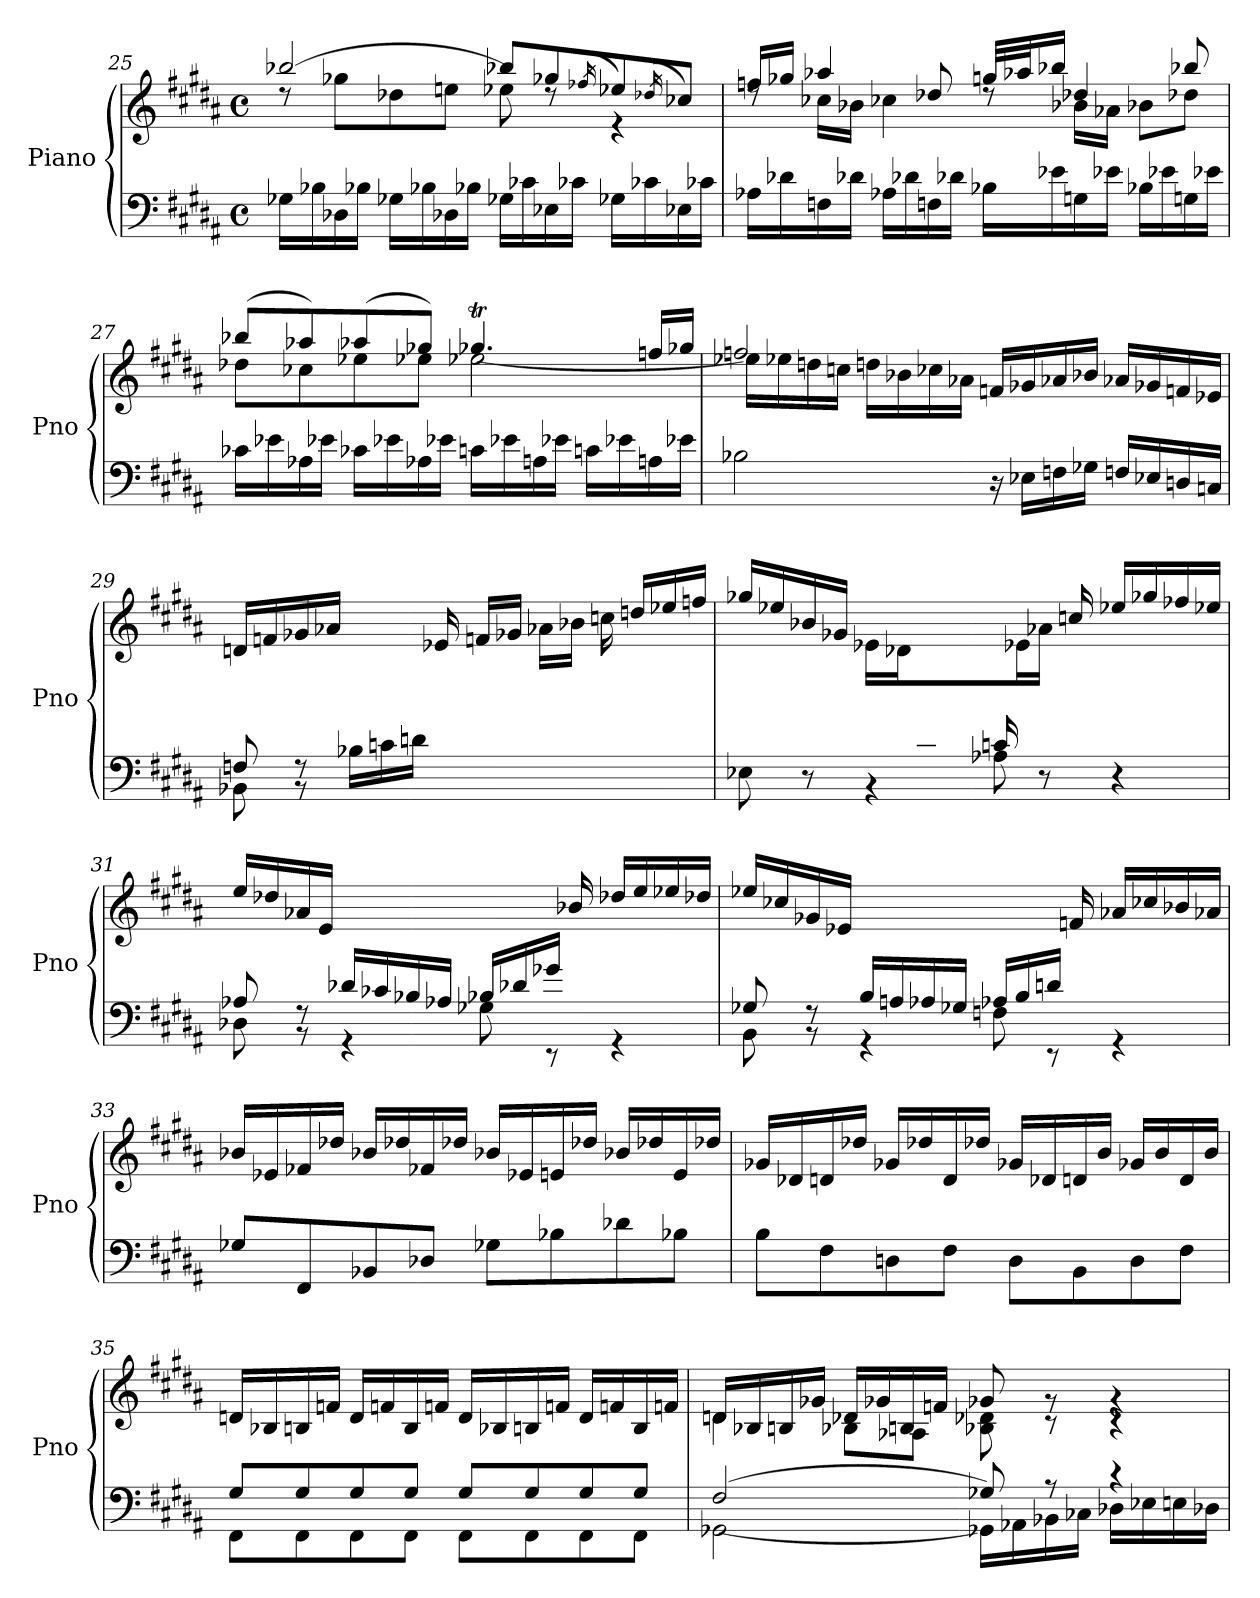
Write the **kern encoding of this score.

**kern	**kern
*part1	*part1
*staff2	*staff1
*I"Piano	*
*I'Pno	*
!!LO:LB:g=z
*clefF4	*clefG2
*k[f#c#g#d#a#]	*k[f#c#g#d#a#]
*M4/4	*M4/4
*met(c)	*met(c)
=25	=25
*	*^
16G-Xi\LL	[2bb-Xi/	8rdd
16B-Xi\	.	.
16D-Xi\	.	8gg-Xi\L
16B-Xi\JJ	.	.
16G-Xi\LL	.	8dd-Xi\
16B-Xi\	.	.
16D-Xi\	.	8een\J
16B-Xi\JJ	.	.
16G-Xi\LL	8bb-Xi/L]	8ee-Xi\
16c-Xi\	.	.
16E-Xi\	8gg-Xi/	8rdd
16c-Xi\JJ	.	.
.	(>16qff-Xi/	.
16G-Xi\LL	8ee-Xi/)	4r
16c-Xi\	.	.
.	(>16qdd-Xi/	.
16E-Xi\	8cc-Xi/J)	.
16c-Xi\JJ	.	.
=26	=26	=26
16A-Xi\LL	16ffni/LL	8rdd
16d-Xi\	16gg-Xi/JJ	.
16Fni\	4aa-Xi/	16cc-Xi\LL
16d-Xi\JJ	.	16b-Xi\JJ
16A-Xi\LL	.	4cc-Xi\
16d-Xi\	.	.
16Fni\	8dd-Xi/	.
16d-Xi\JJ	.	.
16B-Xi\LL	32ggni/LLL	8rdd
.	32aa-Xi/J	.
16e-Xi\	16bb-Xi/JJ	.
16Gni\	4dd-Xi/	16b-Xi\LL
16e-Xi\JJ	.	16a-Xi\JJ
16B-Xi\LL	.	8b-Xi\L
16e-Xi\	.	.
16Gni\	8bb-Xi/	8dd-Xi\J
16e-Xi\JJ	.	.
=27	=27	=27
16c-Xi\LL	(8bb-Xi/L	8dd-Xi\L
16e-Xi\	.	.
16A-Xi\	8aa-Xi/)	8cc-Xi\
16e-Xi\JJ	.	.
16c-Xi\LL	(8aa-Xi/	8ee-Xi\
16e-Xi\	.	.
16A-Xi\	8gg-Xi/J)	8ee-Xi\J
16e-Xi\JJ	.	.
16cni\LL	4.gg-XTi/	[2ee-Xi\
16e-Xi\	.	.
16Ani\	.	.
16e-Xi\JJ	.	.
16cni\LL	.	.
16e-Xi\	.	.
16Ani\	16ffni/LL	.
16e-Xi\JJ	16gg-Xi/JJ	.
!!LO:LB:g=z	!!
=28	=28	=28
*^	*	*
2ryy	2B-Xi\	2ffni/	16ee-Xi\LL]
.	.	.	16ee-Xi\
.	.	.	16ddni\
.	.	.	16ccni\JJ
.	.	.	16ddni\LL
.	.	.	16b-Xi\
.	.	.	16cc-Xi\
.	.	.	16a-Xi\JJ
2ryy	16r	16fni/LL	2ryy
.	16E-Xi\LL	16g-Xi/	.
.	16Fni\	16a-Xi/	.
.	16G-Xi\JJ	16b-Xi/JJ	.
.	16Fni/LL	16a-Xi/LL	.
.	16E-Xi/	16g-Xi/	.
.	16Dni/	16fni/	.
.	16Cni/JJ	16e-Xi/JJ	.
=29	=29	=29	=29
*	*	*	*^
8Fni/	8BB-Xi\	16dni/LL	2ryy	4ryy
.	.	16fni/	.	.
8rBB	8rF	16g-Xi/	.	.
.	.	16a-Xi/JJ	.	.
16B-Xi\LL	2.ryy	8.ryy	.	2.ryy
16cni\	.	.	.	.
16dni\JJ	.	.	.	.
8.ryy	.	16e-Xi/	.	.
.	.	16fni/LL	8ryy	.
.	.	16g-Xi/JJ	.	.
8.ryy	.	8.ryy	16a-Xi\LL	.
.	.	.	16b-Xi\JJ	.
.	.	.	16ccni\	.
8.ryy	.	16ddni/LL	8.ryy	.
.	.	16ee-Xi/	.	.
.	.	16ffni/JJ	.	.
*	*	*v	*v	*v
!!LO:LB:g=z
=30	=30	=30
4.ryy	8E-Xi\	16gg-Xi/LL
.	.	16ee-Xi/
.	8r	16b-Xi/
.	.	16g-Xi/JJ
.	4r	16e-Xi\LL
.	.	16d-Xi\
16cni/	.	8.ryy
16B-Xi/JJ	.	.
16cni/LL	8A-Xi\	.
4..ryy	.	16e-Xi\
.	8r	16a-Xi\JJ
.	.	16ccni/
.	4r	16ee-Xi/LL
.	.	16gg-Xi/
.	.	16ff-Xj/
.	.	16ee-Xi/JJ
=31	=31	=31
*	*^	*^
4ryy	8A-Xi/	8D-Xi\	16ee/LL	4ryy
.	.	.	16dd-Xi/	.
.	8rBB	8rF	16a-Xi/	.
.	.	.	16e/JJ	.
16d-Xi/LL	4rGG	2.ryy	4..ryy	2.ryy
16c-Xi/	.	.	.	.
16B-Xi/	.	.	.	.
16A-Xi/JJ	.	.	.	.
16B-Xi/LL	8G-Xi\	.	.	.
16d-Xi/	.	.	.	.
16g-Xi/JJ	8rEE	.	.	.
4ryy	.	.	16b-Xi/	.
.	4rGG	.	16dd-Xi/LL	.
.	.	.	16ee/	.
.	.	.	16ee-Xi/	.
16ryy	.	.	16dd-Xi/JJ	.
=32	=32	=32	=32	=32
4ryy	8G-Xi/	8BB\	16ee-Xi/LL	4ryy
.	.	.	16cc-Xi/	.
.	8rBB	8rF	16g-Xi/	.
.	.	.	16e-Xi/JJ	.
16B/LL	4rGG	2.ryy	4..ryy	2.ryy
16An/	.	.	.	.
16A-Xi/	.	.	.	.
16G-Xi/JJ	.	.	.	.
16A-Xi/LL	8Fni\	.	.	.
16B/	.	.	.	.
16dn/JJ	8rEE	.	.	.
4ryy	.	.	16fni/	.
.	4rGG	.	16a-Xi/LL	.
.	.	.	16cc-Xi/	.
.	.	.	16b-Xi/	.
16ryy	.	.	16a-Xi/JJ	.
*v	*v	*v	*	*
*	*v	*v
!!LO:PB:g=z
=33	=33
8G-Xi/L	16b-Xi/LL
.	16e-Xi/
8FF#/	16f-Xi/
.	16dd-Xi/JJ
8BB-Xi/	16b-Xi/LL
.	16dd-Xi/
8D-Xi/J	16f-Xi/
.	16dd-Xi/JJ
8G-Xi\L	16b-Xi/LL
.	16e-Xi/
8B-Xi\	16e/
.	16dd-Xi/JJ
8d-Xi\	16b-Xi/LL
.	16dd-Xi/
8B-Xi\J	16e/
.	16dd-Xi/JJ
=34	=34
8B\L	16g-Xi/LL
.	16d-Xi/
8F#\	16dn/
.	16dd-Xi/JJ
8Dn\	16g-Xi/LL
.	16dd-Xi/
8F#\J	16d/
.	16dd-Xi/JJ
8D\L	16g-Xi/LL
.	16d-Xi/
8BB\	16d/
.	16b/JJ
8D\	16g-Xi/LL
.	16b/
8F#\J	16d/
.	16b/JJ
=35	=35
*^	*
8G#/L	8FF#\L	16dn/LL
.	.	16B-Xi/
8G#/	8FF#\	16B/
.	.	16fni/JJ
8G#/	8FF#\	16d/LL
.	.	16fni/
8G#/J	8FF#\J	16B/
.	.	16fni/JJ
8G#/L	8FF#\L	16d/LL
.	.	16B-Xi/
8G#/	8FF#\	16B/
.	.	16fni/JJ
8G#/	8FF#\	16d/LL
.	.	16fni/
8G#/J	8FF#\J	16B/
.	.	16fni/JJ
!!LO:LB:g=z
=36	=36	=36
*	*	*^
[2F#/	[2GG-Xi\	16dn/LL	4d\
.	.	16B-Xi/	.
.	.	16B/	.
.	.	16g-Xi/JJ	.
.	.	16d-Xi/LL	8B-Xi\L
.	.	16g-Xi/	.
.	.	16B/	8A-Xi\J
.	.	16fni/JJ	.
8G-Xi/]	16GG-Xi\LL]	8g-Xi/	8B-Xi\ 8d-Xi\
.	16AA-Xi\	.	.
8r	16BB-Xi\	8rg	8r
.	16C-Xj\JJ	.	.
4r	16D-Xi\LL	4rg	4r
.	16E-Xi\	.	.
.	16En\	.	.
.	16D-Xi\JJ	.	.
*v	*v	*	*
*	*v	*v
=	=
*-	*-
